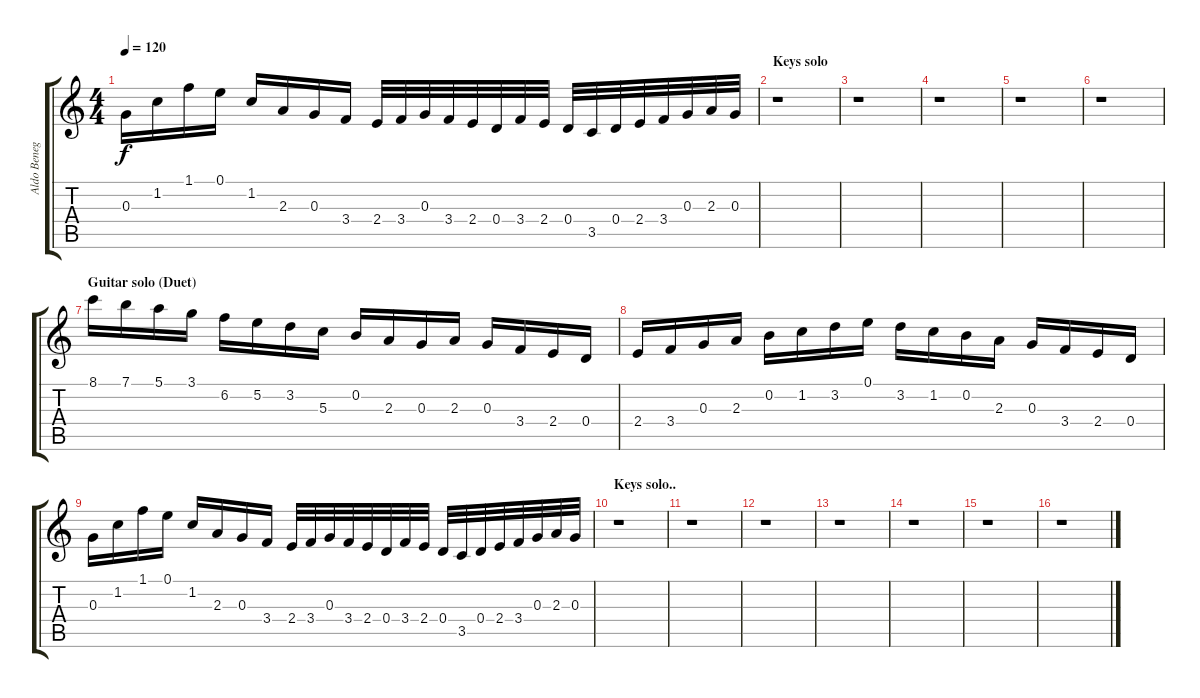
\track ("Aldo Benegas" "Aldo Beneg") {instrument distortionguitar}
\staff {score tabs}
\tuning (E4 B3 G3 D3 A2 E2) {hide}
\ts (4 4)
\tempo 120
\clef g2
\ks c
0.3.16{dy f} 1.2.16 1.1.16 0.1.16 1.2.16 2.3.16 0.3.16 3.4.16 2.4.32 3.4.32 0.3.32 3.4.32 2.4.32 0.4.32 3.4.32 2.4.32 0.4.32 3.5.32 0.4.32 2.4.32 3.4.32 0.3.32 2.3.32 0.3.32 |
\section ("" "Keys solo")
r.1 |
r.1 |
r.1 |
r.1 |
r.1 |
\section ("" "Guitar solo (Duet)")
8.1.16 7.1.16 5.1.16 3.1.16 6.2.16 5.2.16 3.2.16 5.3.16 0.2.16 2.3.16 0.3.16 2.3.16 0.3.16 3.4.16 2.4.16 0.4.16 |
2.4.16 3.4.16 0.3.16 2.3.16 0.2.16 1.2.16 3.2.16 0.1.16 3.2.16 1.2.16 0.2.16 2.3.16 0.3.16 3.4.16 2.4.16 0.4.16 |
0.3.16 1.2.16 1.1.16 0.1.16 1.2.16 2.3.16 0.3.16 3.4.16 2.4.32 3.4.32 0.3.32 3.4.32 2.4.32 0.4.32 3.4.32 2.4.32 0.4.32 3.5.32 0.4.32 2.4.32 3.4.32 0.3.32 2.3.32 0.3.32 |
\section ("" "Keys solo..")
r.1 |
r.1 |
r.1 |
r.1 |
r.1 |
r.1 |
r.1
